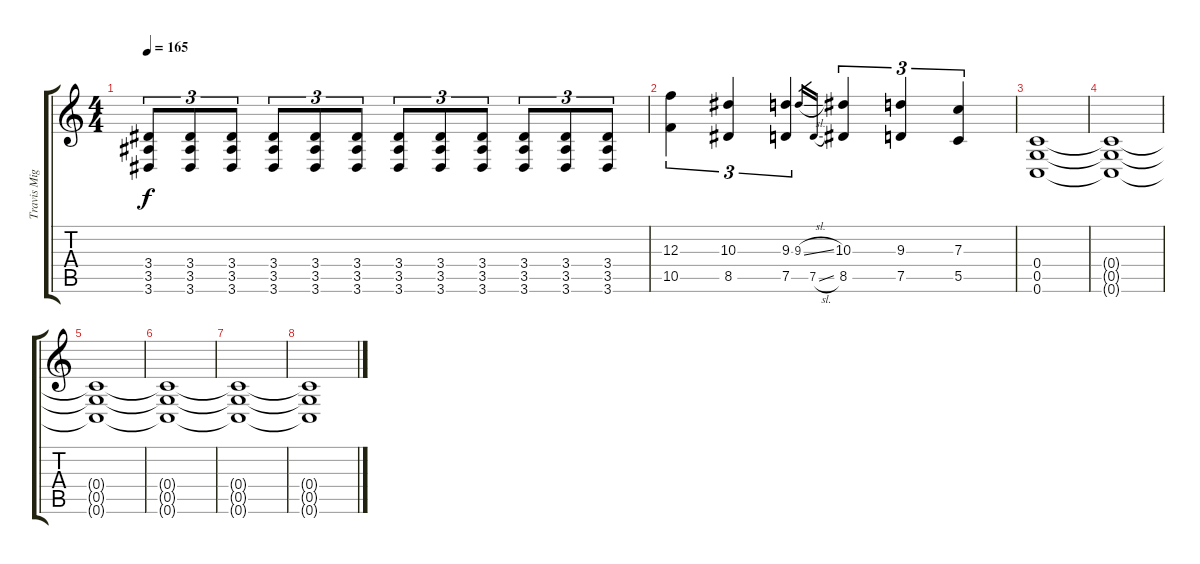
\track ("Travis Miguel" "Travis Mig") {instrument distortionguitar}
\staff {score tabs}
\tuning (D4 A3 F3 C3 G2 C2) {hide}
\ts (4 4)
\tempo 165
\clef g2
\ks c
(3.4 3.5 3.6).8{tu (3 2) dy f} (3.4 3.5 3.6).8{tu (3 2)} (3.4 3.5 3.6).8{tu (3 2)} (3.4 3.5 3.6).8{tu (3 2)} (3.4 3.5 3.6).8{tu (3 2)} (3.4 3.5 3.6).8{tu (3 2)} (3.4 3.5 3.6).8{tu (3 2)} (3.4 3.5 3.6).8{tu (3 2)} (3.4 3.5 3.6).8{tu (3 2)} (3.4 3.5 3.6).8{tu (3 2)} (3.4 3.5 3.6).8{tu (3 2)} (3.4 3.5 3.6).8{tu (3 2)} |
(12.3 10.5).4{tu (3 2)} (10.3 8.5).4{tu (3 2)} (9.3 7.5).4{tu (3 2)} 9.3{sl}.16{gr} 7.5{sl}.16{gr} (10.3 8.5).4{tu (3 2)} (9.3 7.5).4{tu (3 2)} (7.3 5.5).4{tu (3 2)} |
(0.4 0.5 0.6).1 |
(0.4{t} 0.5{t} 0.6{t}).1 |
(0.4{t} 0.5{t} 0.6{t}).1{volume 0} |
(0.4{t} 0.5{t} 0.6{t}).1 |
(0.4{t} 0.5{t} 0.6{t}).1 |
(0.4{t} 0.5{t} 0.6{t}).1
